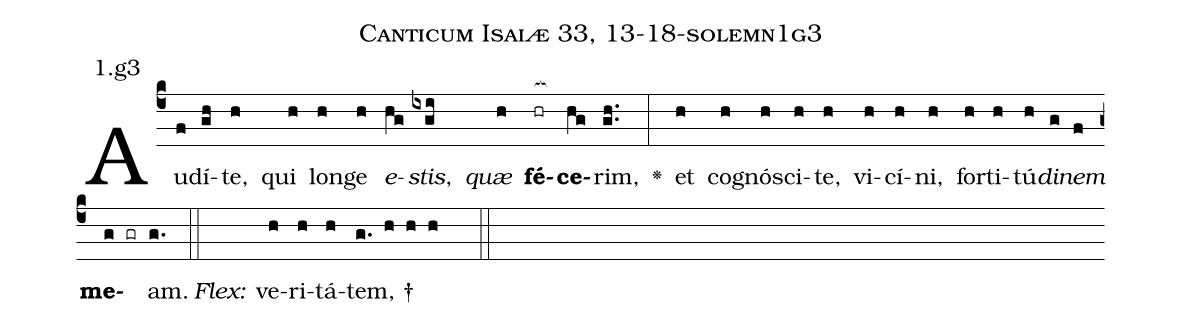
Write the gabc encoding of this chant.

name: Canticum Isaiæ 33, 13-18-solemn1g3;
annotation: 1.g3;
%%
(c4)Au(f)dí(gh)te,(h) qui(h) lon(h)ge(h) <i>e</i>(hg)<i>stis</i>,(ixgi) <i>quæ</i>(h) <b>fé</b>(hr[ocb:1{])<b>ce</b>(hg[ocb:0}])rim,(gh..) <v>\greheightstar</v>(:) et(h) co(h)gnó(h)sci(h)te,(h) vi(h)cí(h)ni,(h) for(h)ti(h)tú(h)<i>di</i>(g)<i>nem</i>(f) <b>me</b>(g gr)am.(g.) (::)
<i>Flex:</i>()  ve(h)ri(h)tá(h)tem, †(g. h h h  ::)

%E(h) u(h) o(g) u(f) a(g) e.(g.) (::)
